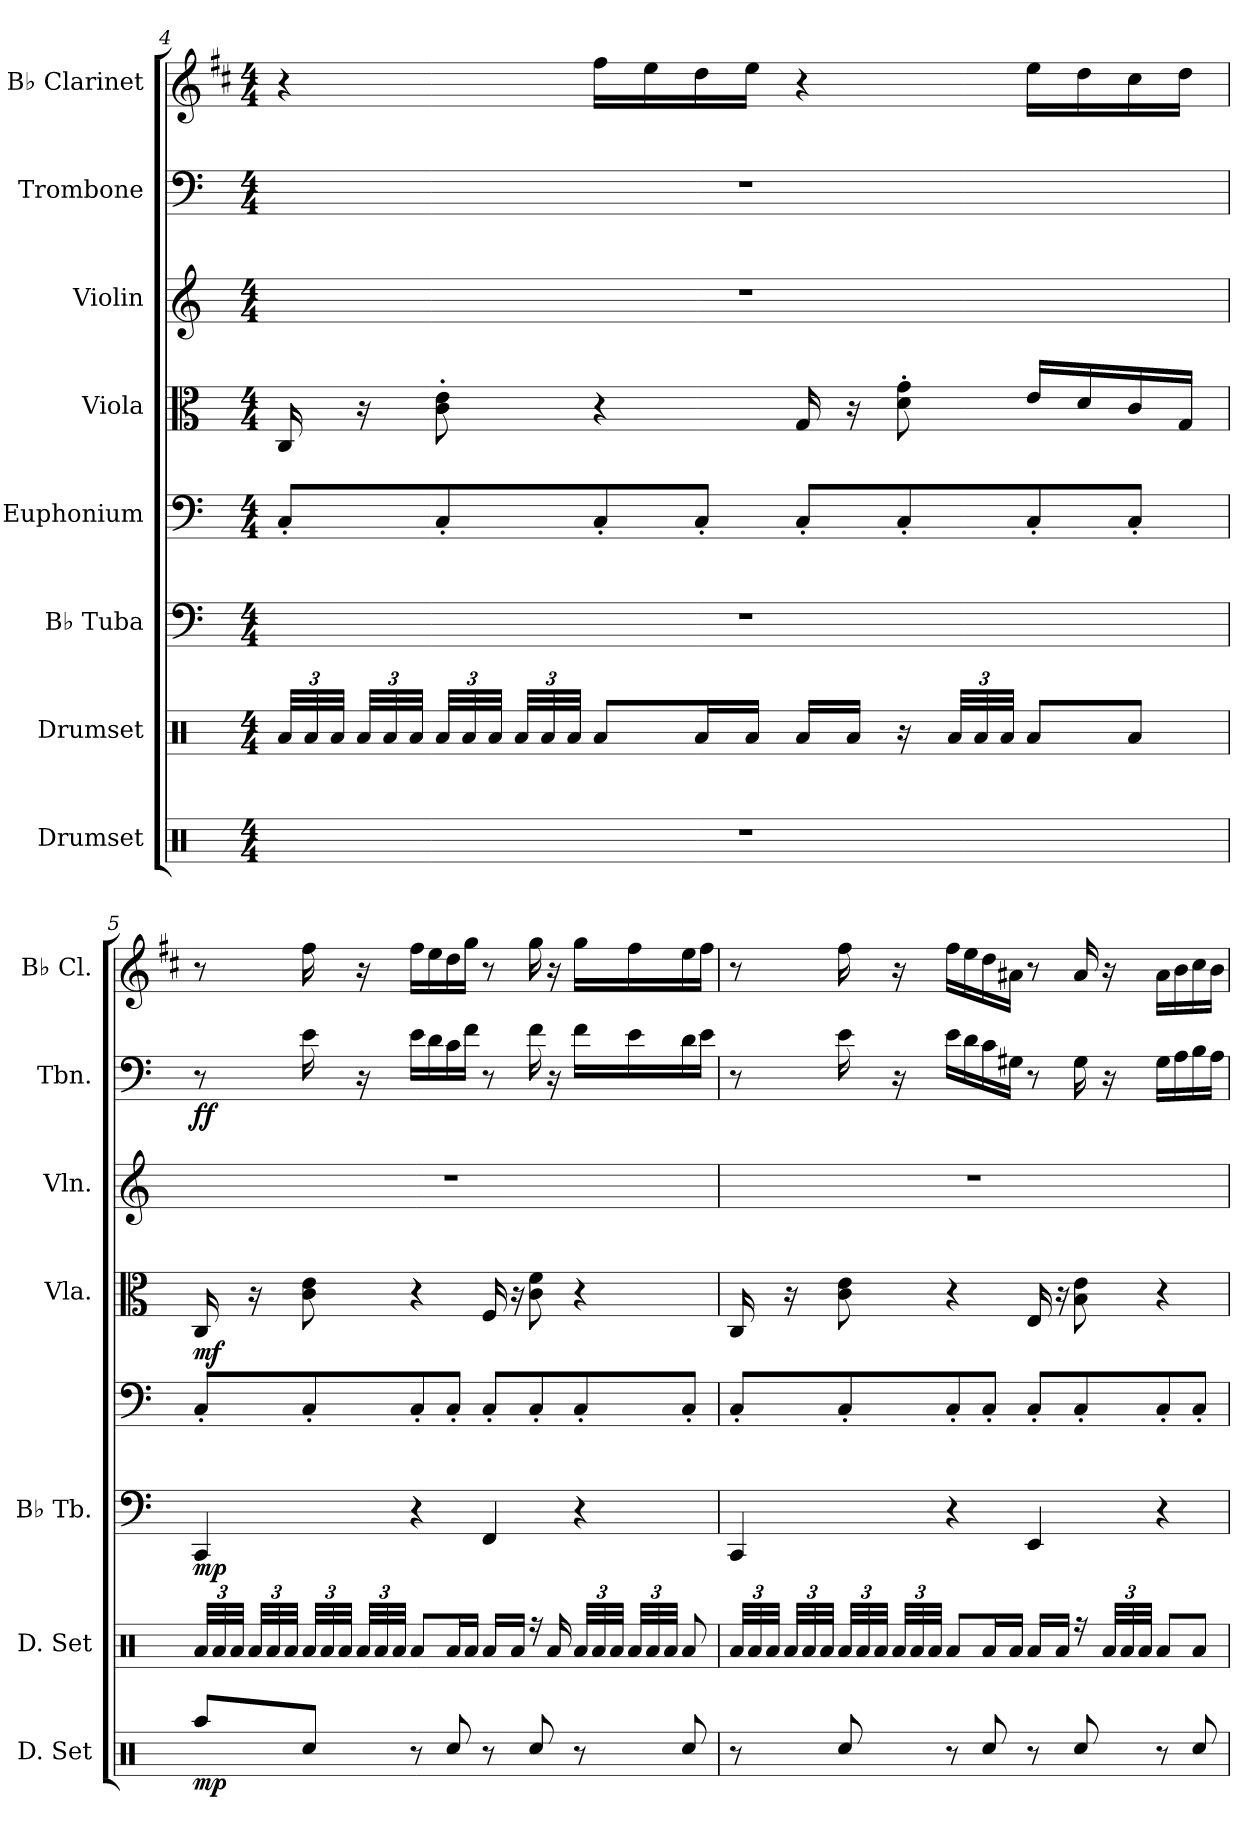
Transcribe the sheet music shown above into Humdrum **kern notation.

**kern	**dynam	**kern	**kern	**dynam	**kern	**kern	**dynam	**kern	**kern	**dynam	**kern
*part8	*part8	*part7	*part6	*part6	*part5	*part4	*part4	*part3	*part2	*part2	*part1
*staff8	*staff8	*staff7	*staff6	*staff6	*staff5	*staff4	*staff4	*staff3	*staff2	*staff2	*staff1
*I"Drumset	*	*I"Drumset	*I"B♭ Tuba	*	*I"Euphonium	*I"Viola	*	*I"Violin	*I"Trombone	*	*I"B♭ Clarinet
*I'D. Set	*	*I'D. Set	*I'B♭ Tb.	*	*	*I'Vla.	*	*I'Vln.	*I'Tbn.	*	*I'B♭ Cl.
!!LO:LB:g=z
*clefX	*	*clefX	*clefF4	*	*clefF4	*clefC3	*	*clefG2	*clefF4	*	*clefG2
*	*	*	*	*	*	*	*	*	*	*	*ITrd1c2
*k[]	*	*k[]	*k[]	*	*k[]	*k[]	*	*k[]	*k[]	*	*k[]
*M4/4	*	*M4/4	*M4/4	*	*M4/4	*M4/4	*	*M4/4	*M4/4	*	*M4/4
*	*	*Xbrackettup	*	*	*	*	*	*	*	*	*
=4	=4	=4	=4	=4	=4	=4	=4	=4	=4	=4	=4
1r	.	48Ra/LLL	1r	.	8C'/L	16C/	.	1r	1r	.	4r
.	.	48Ra/	.	.	.	.	.	.	.	.	.
.	.	48Ra/JJJ	.	.	.	.	.	.	.	.	.
.	.	48Ra/LLL	.	.	.	16r	.	.	.	.	.
.	.	48Ra/	.	.	.	.	.	.	.	.	.
.	.	48Ra/JJJ	.	.	.	.	.	.	.	.	.
.	.	48Ra/LLL	.	.	8C'/	8c\' 8e\'	.	.	.	.	.
.	.	48Ra/	.	.	.	.	.	.	.	.	.
.	.	48Ra/JJJ	.	.	.	.	.	.	.	.	.
.	.	48Ra/LLL	.	.	.	.	.	.	.	.	.
.	.	48Ra/	.	.	.	.	.	.	.	.	.
.	.	48Ra/JJJ	.	.	.	.	.	.	.	.	.
.	.	8Ra/L	.	.	8C'/	4r	.	.	.	.	16ee\LL
.	.	.	.	.	.	.	.	.	.	.	16dd\
.	.	16Ra/L	.	.	8C'/J	.	.	.	.	.	16cc\
.	.	16Ra/JJ	.	.	.	.	.	.	.	.	16dd\JJ
.	.	16Ra/LL	.	.	8C'/L	16G/	.	.	.	.	4r
.	.	16Ra/JJ	.	.	.	16r	.	.	.	.	.
.	.	16r	.	.	8C'/	8d\' 8g\'	.	.	.	.	.
.	.	48Ra/LLL	.	.	.	.	.	.	.	.	.
.	.	48Ra/	.	.	.	.	.	.	.	.	.
.	.	48Ra/JJJ	.	.	.	.	.	.	.	.	.
.	.	8Ra/L	.	.	8C'/	16e/LL	.	.	.	.	16dd\LL
.	.	.	.	.	.	16d/	.	.	.	.	16cc\
.	.	8Ra/J	.	.	8C'/J	16c/	.	.	.	.	16b\
.	.	.	.	.	.	16G/JJ	.	.	.	.	16cc\JJ
!!LO:PB:g=z
=5	=5	=5	=5	=5	=5	=5	=5	=5	=5	=5	=5
!	!LO:DY:b	!	!	!LO:DY:b	!	!	!LO:DY:b	!	!	!LO:DY:b	!
8Raa/L	mp	48Ra/LLL	4CC/	mp	8C'/L	16C/	mf	1r	8r	ff	8r
.	.	48Ra/	.	.	.	.	.	.	.	.	.
.	.	48Ra/JJJ	.	.	.	.	.	.	.	.	.
.	.	48Ra/LLL	.	.	.	16r	.	.	.	.	.
.	.	48Ra/	.	.	.	.	.	.	.	.	.
.	.	48Ra/JJJ	.	.	.	.	.	.	.	.	.
8Rcc/J	.	48Ra/LLL	.	.	8C'/	8c\ 8e\	.	.	16e\	.	16ee\
.	.	48Ra/	.	.	.	.	.	.	.	.	.
.	.	48Ra/JJJ	.	.	.	.	.	.	.	.	.
.	.	48Ra/LLL	.	.	.	.	.	.	16r	.	16r
.	.	48Ra/	.	.	.	.	.	.	.	.	.
.	.	48Ra/JJJ	.	.	.	.	.	.	.	.	.
8r	.	8Ra/L	4r	.	8C'/	4r	.	.	16e\LL	.	16ee\LL
.	.	.	.	.	.	.	.	.	16d\	.	16dd\
8Rcc/	.	16Ra/L	.	.	8C'/J	.	.	.	16c\	.	16cc\
.	.	16Ra/JJ	.	.	.	.	.	.	16f\JJ	.	16ff\JJ
8r	.	16Ra/LL	4FF/	.	8C'/L	16F/	.	.	8r	.	8r
.	.	16Ra/JJ	.	.	.	16r	.	.	.	.	.
8Rcc/	.	16rff	.	.	8C'/	8c\ 8f\	.	.	16f\	.	16ff\
.	.	16Ra/	.	.	.	.	.	.	16r	.	16r
8r	.	48Ra/LLL	4r	.	8C'/	4r	.	.	16f\LL	.	16ff\LL
.	.	48Ra/	.	.	.	.	.	.	.	.	.
.	.	48Ra/JJJ	.	.	.	.	.	.	.	.	.
.	.	48Ra/LLL	.	.	.	.	.	.	16e\	.	16ee\
.	.	48Ra/	.	.	.	.	.	.	.	.	.
.	.	48Ra/JJJ	.	.	.	.	.	.	.	.	.
8Rcc/	.	8Ra/	.	.	8C'/J	.	.	.	16d\	.	16dd\
.	.	.	.	.	.	.	.	.	16e\JJ	.	16ee\JJ
!!LO:LB:g=z
=6	=6	=6	=6	=6	=6	=6	=6	=6	=6	=6	=6
8r	.	48Ra/LLL	4CC/	.	8C'/L	16C/	.	1r	8r	.	8r
.	.	48Ra/	.	.	.	.	.	.	.	.	.
.	.	48Ra/JJJ	.	.	.	.	.	.	.	.	.
.	.	48Ra/LLL	.	.	.	16r	.	.	.	.	.
.	.	48Ra/	.	.	.	.	.	.	.	.	.
.	.	48Ra/JJJ	.	.	.	.	.	.	.	.	.
8Rcc/	.	48Ra/LLL	.	.	8C'/	8c\ 8e\	.	.	16e\	.	16ee\
.	.	48Ra/	.	.	.	.	.	.	.	.	.
.	.	48Ra/JJJ	.	.	.	.	.	.	.	.	.
.	.	48Ra/LLL	.	.	.	.	.	.	16r	.	16r
.	.	48Ra/	.	.	.	.	.	.	.	.	.
.	.	48Ra/JJJ	.	.	.	.	.	.	.	.	.
8r	.	8Ra/L	4r	.	8C'/	4r	.	.	16e\LL	.	16ee\LL
.	.	.	.	.	.	.	.	.	16d\	.	16dd\
8Rcc/	.	16Ra/L	.	.	8C'/J	.	.	.	16c\	.	16cc\
.	.	16Ra/JJ	.	.	.	.	.	.	16G#X\JJ	.	16g#X\JJ
8r	.	16Ra/LL	4EE/	.	8C'/L	16E/	.	.	8r	.	8r
.	.	16Ra/JJ	.	.	.	16r	.	.	.	.	.
8Rcc/	.	16rff	.	.	8C'/	8B\ 8e\	.	.	16G#\	.	16g#/
.	.	48Ra/LLL	.	.	.	.	.	.	16r	.	16r
.	.	48Ra/	.	.	.	.	.	.	.	.	.
.	.	48Ra/JJJ	.	.	.	.	.	.	.	.	.
8r	.	8Ra/L	4r	.	8C'/	4r	.	.	16G#\LL	.	16g#\LL
.	.	.	.	.	.	.	.	.	16A\	.	16a\
8Rcc/	.	8Ra/J	.	.	8C'/J	.	.	.	16B\	.	16b\
.	.	.	.	.	.	.	.	.	16A\JJ	.	16a\JJ
=	=	=	=	=	=	=	=	=	=	=	=
*-	*-	*-	*-	*-	*-	*-	*-	*-	*-	*-	*-
